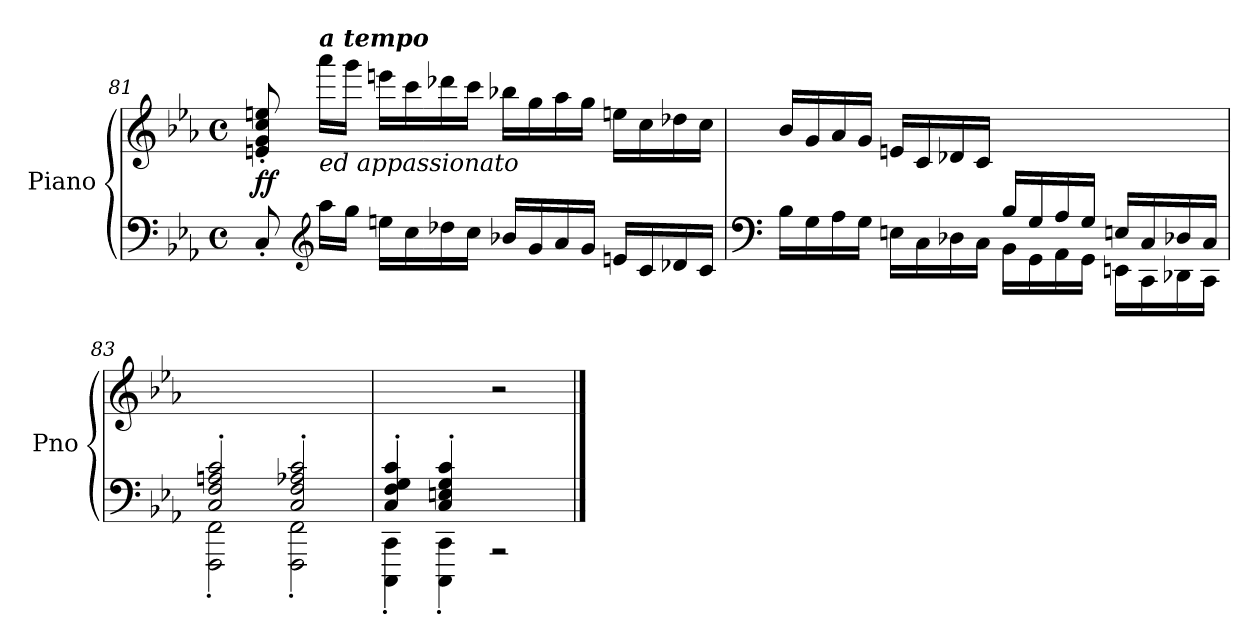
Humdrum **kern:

**kern	**kern	**dynam
*part1	*part1	*part1
*staff2	*staff1	*staff1/2
*I"Piano	*	*
*I'Pno	*	*
!!LO:LB:g=z
*clefF4	*clefG2	*
*k[b-e-a-]	*k[b-e-a-]	*
*M4/4	*M4/4	*
*met(c)	*met(c)	*
=81	=81	=81
!	!	!LO:DY:b
8C'/	8en/' 8g/' 8cc/' 8een/'	ff
*clefG2	*	*
!	!LO:TX:b:i:t=ed appassionato	!
!	!LO:TX:a:Bi:t=a tempo	!
16aa-\LL	(>16aaa-\LL	.
16gg\JJ	16ggg\JJ	.
16een\LL	16eeen\LL	.
16cc\	16ccc\	.
16dd-X\	16ddd-X\	.
16cc\JJ	16ccc\JJ	.
16b-X/LL	16bb-X\LL	.
16g/	16gg\	.
16a-/	16aa-\	.
16g/JJ	16gg\JJ	.
16en/LL	16een\LL	.
16c/	16cc\	.
16d-X/	16dd-X\	.
16c/JJ	16cc\JJ	.
=82	=82	=82
*clefF4	*	*
*^	*	*
2ryy	16B-\LL	16b-/LL	.
.	16G\	16g/	.
.	16A-\	16a-/	.
.	16G\JJ	16g/JJ	.
.	16En\LL	16en/LL	.
.	16C\	16c/	.
.	16D-X\	16d-X/	.
.	16C\JJ	16c/JJ	.
16B-/LL	16BB-\LL	2ryy	.
16G/	16GG\	.	.
16A-/	16AA-\	.	.
16G/JJ	16GG\JJ	.	.
16En/LL	16EEn\LL	.	.
16C/	16CC\	.	.
16D-X/	16DD-X\	.	.
16C/JJ)	16CC\JJ	.	.
=83	=83	=83	=83
2C/' 2F/' 2An/' 2c/'	2FFF\' 2FF\'	1ryy	.
2C/' 2F/' 2A-X/' 2c/'	2FFF\' 2FF\'	.	.
=84	=84	=84	=84
4C/' 4F/' 4G/' 4c/'	4CCC\' 4CC\'	2ryy	.
4C/' 4En/' 4G/' 4c/'	4CCC\' 4CC\'	.	.
2ryy	2rAAA	2r	.
*v	*v	*	*
==	==	==
*-	*-	*-
